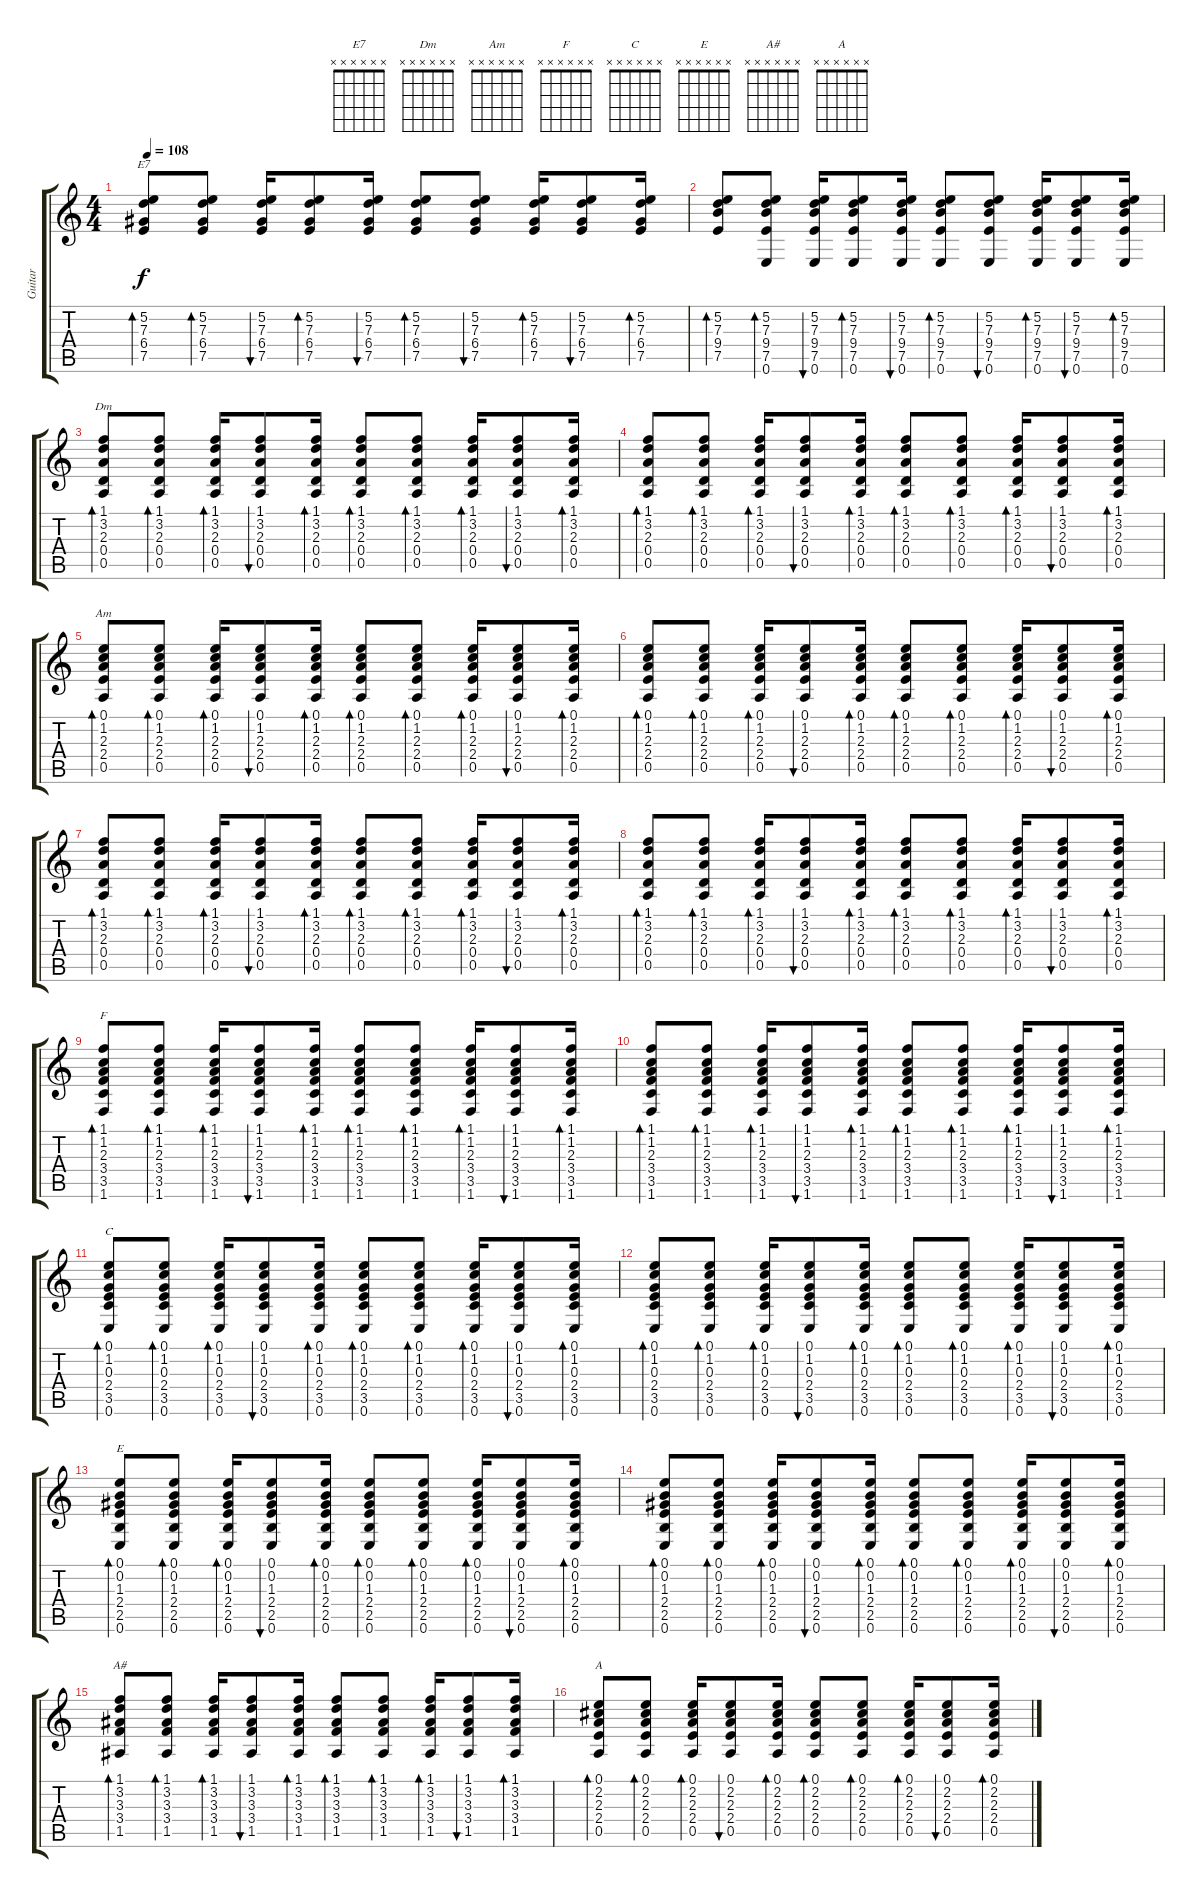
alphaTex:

\track ("Guitar" "Guitar") {instrument acousticguitarsteel}
\staff {score tabs}
\tuning (E4 B3 G3 D3 A2 E2) {hide}
\chord ("E7" x x x x x x)
\chord ("Dm" x x x x x x)
\chord ("Am" x x x x x x)
\chord ("F" x x x x x x)
\chord ("C" x x x x x x)
\chord ("E" x x x x x x)
\chord ("A#" x x x x x x)
\chord ("A" x x x x x x)
\ts (4 4)
\tempo 108
\clef g2
\ks c
(5.2 7.3 6.4 7.5).8{bd 120 ch "E7" dy f} (5.2 7.3 6.4 7.5).8{bd 60} (5.2 7.3 6.4 7.5).16{bu 60} (5.2 7.3 6.4 7.5).8{bd 60} (5.2 7.3 6.4 7.5).16{bu 60} (5.2 7.3 6.4 7.5).8{bd 60} (5.2 7.3 6.4 7.5).8{bu 60} (5.2 7.3 6.4 7.5).16{bd 60} (5.2 7.3 6.4 7.5).8{bu 60} (5.2 7.3 6.4 7.5).16{bd 60} |
(5.2 7.3 9.4 7.5).8{bd 120} (5.2 7.3 9.4 7.5 0.6).8{bd 60} (5.2 7.3 9.4 7.5 0.6).16{bu 60} (5.2 7.3 9.4 7.5 0.6).8{bd 60} (5.2 7.3 9.4 7.5 0.6).16{bu 60} (5.2 7.3 9.4 7.5 0.6).8{bd 60} (5.2 7.3 9.4 7.5 0.6).8{bu 60} (5.2 7.3 9.4 7.5 0.6).16{bd 60} (5.2 7.3 9.4 7.5 0.6).8{bu 60} (5.2 7.3 9.4 7.5 0.6).16{bd 60} |
(1.1 3.2 2.3 0.4 0.5).8{bd 60 ch "Dm"} (1.1 3.2 2.3 0.4 0.5).8{bd 60} (1.1 3.2 2.3 0.4 0.5).16{bd 60} (1.1 3.2 2.3 0.4 0.5).8{bu 60} (1.1 3.2 2.3 0.4 0.5).16{bd 60} (1.1 3.2 2.3 0.4 0.5).8{bd 60} (1.1 3.2 2.3 0.4 0.5).8{bd 60} (1.1 3.2 2.3 0.4 0.5).16{bd 60} (1.1 3.2 2.3 0.4 0.5).8{bu 60} (1.1 3.2 2.3 0.4 0.5).16{bd 60} |
(1.1 3.2 2.3 0.4 0.5).8{bd 60} (1.1 3.2 2.3 0.4 0.5).8{bd 60} (1.1 3.2 2.3 0.4 0.5).16{bd 60} (1.1 3.2 2.3 0.4 0.5).8{bu 60} (1.1 3.2 2.3 0.4 0.5).16{bd 60} (1.1 3.2 2.3 0.4 0.5).8{bd 60} (1.1 3.2 2.3 0.4 0.5).8{bd 60} (1.1 3.2 2.3 0.4 0.5).16{bd 60} (1.1 3.2 2.3 0.4 0.5).8{bu 60} (1.1 3.2 2.3 0.4 0.5).16{bd 60} |
(0.1 1.2 2.3 2.4 0.5).8{bd 60 ch "Am"} (0.1 1.2 2.3 2.4 0.5).8{bd 60} (0.1 1.2 2.3 2.4 0.5).16{bd 60} (0.1 1.2 2.3 2.4 0.5).8{bu 60} (0.1 1.2 2.3 2.4 0.5).16{bd 60} (0.1 1.2 2.3 2.4 0.5).8{bd 60} (0.1 1.2 2.3 2.4 0.5).8{bd 60} (0.1 1.2 2.3 2.4 0.5).16{bd 60} (0.1 1.2 2.3 2.4 0.5).8{bu 60} (0.1 1.2 2.3 2.4 0.5).16{bd 60} |
(0.1 1.2 2.3 2.4 0.5).8{bd 60} (0.1 1.2 2.3 2.4 0.5).8{bd 60} (0.1 1.2 2.3 2.4 0.5).16{bd 60} (0.1 1.2 2.3 2.4 0.5).8{bu 60} (0.1 1.2 2.3 2.4 0.5).16{bd 60} (0.1 1.2 2.3 2.4 0.5).8{bd 60} (0.1 1.2 2.3 2.4 0.5).8{bd 60} (0.1 1.2 2.3 2.4 0.5).16{bd 60} (0.1 1.2 2.3 2.4 0.5).8{bu 60} (0.1 1.2 2.3 2.4 0.5).16{bd 60} |
(1.1 3.2 2.3 0.4 0.5).8{bd 60} (1.1 3.2 2.3 0.4 0.5).8{bd 60} (1.1 3.2 2.3 0.4 0.5).16{bd 60} (1.1 3.2 2.3 0.4 0.5).8{bu 60} (1.1 3.2 2.3 0.4 0.5).16{bd 60} (1.1 3.2 2.3 0.4 0.5).8{bd 60} (1.1 3.2 2.3 0.4 0.5).8{bd 60} (1.1 3.2 2.3 0.4 0.5).16{bd 60} (1.1 3.2 2.3 0.4 0.5).8{bu 60} (1.1 3.2 2.3 0.4 0.5).16{bd 60} |
(1.1 3.2 2.3 0.4 0.5).8{bd 60} (1.1 3.2 2.3 0.4 0.5).8{bd 60} (1.1 3.2 2.3 0.4 0.5).16{bd 60} (1.1 3.2 2.3 0.4 0.5).8{bu 60} (1.1 3.2 2.3 0.4 0.5).16{bd 60} (1.1 3.2 2.3 0.4 0.5).8{bd 60} (1.1 3.2 2.3 0.4 0.5).8{bd 60} (1.1 3.2 2.3 0.4 0.5).16{bd 60} (1.1 3.2 2.3 0.4 0.5).8{bu 60} (1.1 3.2 2.3 0.4 0.5).16{bd 60} |
(1.1 1.2 2.3 3.4 3.5 1.6).8{bd 60 ch "F"} (1.1 1.2 2.3 3.4 3.5 1.6).8{bd 60} (1.1 1.2 2.3 3.4 3.5 1.6).16{bd 60} (1.1 1.2 2.3 3.4 3.5 1.6).8{bu 60} (1.1 1.2 2.3 3.4 3.5 1.6).16{bd 60} (1.1 1.2 2.3 3.4 3.5 1.6).8{bd 60} (1.1 1.2 2.3 3.4 3.5 1.6).8{bd 60} (1.1 1.2 2.3 3.4 3.5 1.6).16{bd 60} (1.1 1.2 2.3 3.4 3.5 1.6).8{bu 60} (1.1 1.2 2.3 3.4 3.5 1.6).16{bd 60} |
(1.1 1.2 2.3 3.4 3.5 1.6).8{bd 60} (1.1 1.2 2.3 3.4 3.5 1.6).8{bd 60} (1.1 1.2 2.3 3.4 3.5 1.6).16{bd 60} (1.1 1.2 2.3 3.4 3.5 1.6).8{bu 60} (1.1 1.2 2.3 3.4 3.5 1.6).16{bd 60} (1.1 1.2 2.3 3.4 3.5 1.6).8{bd 60} (1.1 1.2 2.3 3.4 3.5 1.6).8{bd 60} (1.1 1.2 2.3 3.4 3.5 1.6).16{bd 60} (1.1 1.2 2.3 3.4 3.5 1.6).8{bu 60} (1.1 1.2 2.3 3.4 3.5 1.6).16{bd 60} |
(0.1 1.2 0.3 2.4 3.5 0.6).8{bd 60 ch "C"} (0.1 1.2 0.3 2.4 3.5 0.6).8{bd 60} (0.1 1.2 0.3 2.4 3.5 0.6).16{bd 60} (0.1 1.2 0.3 2.4 3.5 0.6).8{bu 60} (0.1 1.2 0.3 2.4 3.5 0.6).16{bd 60} (0.1 1.2 0.3 2.4 3.5 0.6).8{bd 60} (0.1 1.2 0.3 2.4 3.5 0.6).8{bd 60} (0.1 1.2 0.3 2.4 3.5 0.6).16{bd 60} (0.1 1.2 0.3 2.4 3.5 0.6).8{bu 60} (0.1 1.2 0.3 2.4 3.5 0.6).16{bd 60} |
(0.1 1.2 0.3 2.4 3.5 0.6).8{bd 60} (0.1 1.2 0.3 2.4 3.5 0.6).8{bd 60} (0.1 1.2 0.3 2.4 3.5 0.6).16{bd 60} (0.1 1.2 0.3 2.4 3.5 0.6).8{bu 60} (0.1 1.2 0.3 2.4 3.5 0.6).16{bd 60} (0.1 1.2 0.3 2.4 3.5 0.6).8{bd 60} (0.1 1.2 0.3 2.4 3.5 0.6).8{bd 60} (0.1 1.2 0.3 2.4 3.5 0.6).16{bd 60} (0.1 1.2 0.3 2.4 3.5 0.6).8{bu 60} (0.1 1.2 0.3 2.4 3.5 0.6).16{bd 60} |
(0.1 0.2 1.3 2.4 2.5 0.6).8{bd 60 ch "E"} (0.1 0.2 1.3 2.4 2.5 0.6).8{bd 60} (0.1 0.2 1.3 2.4 2.5 0.6).16{bd 60} (0.1 0.2 1.3 2.4 2.5 0.6).8{bu 60} (0.1 0.2 1.3 2.4 2.5 0.6).16{bd 60} (0.1 0.2 1.3 2.4 2.5 0.6).8{bd 60} (0.1 0.2 1.3 2.4 2.5 0.6).8{bd 60} (0.1 0.2 1.3 2.4 2.5 0.6).16{bd 60} (0.1 0.2 1.3 2.4 2.5 0.6).8{bu 60} (0.1 0.2 1.3 2.4 2.5 0.6).16{bd 60} |
(0.1 0.2 1.3 2.4 2.5 0.6).8{bd 60} (0.1 0.2 1.3 2.4 2.5 0.6).8{bd 60} (0.1 0.2 1.3 2.4 2.5 0.6).16{bd 60} (0.1 0.2 1.3 2.4 2.5 0.6).8{bu 60} (0.1 0.2 1.3 2.4 2.5 0.6).16{bd 60} (0.1 0.2 1.3 2.4 2.5 0.6).8{bd 60} (0.1 0.2 1.3 2.4 2.5 0.6).8{bd 60} (0.1 0.2 1.3 2.4 2.5 0.6).16{bd 60} (0.1 0.2 1.3 2.4 2.5 0.6).8{bu 60} (0.1 0.2 1.3 2.4 2.5 0.6).16{bd 60} |
(1.1 3.2 3.3 3.4 1.5).8{bd 60 ch "A#"} (1.1 3.2 3.3 3.4 1.5).8{bd 60} (1.1 3.2 3.3 3.4 1.5).16{bd 60} (1.1 3.2 3.3 3.4 1.5).8{bu 60} (1.1 3.2 3.3 3.4 1.5).16{bd 60} (1.1 3.2 3.3 3.4 1.5).8{bd 60} (1.1 3.2 3.3 3.4 1.5).8{bd 60} (1.1 3.2 3.3 3.4 1.5).16{bd 60} (1.1 3.2 3.3 3.4 1.5).8{bu 60} (1.1 3.2 3.3 3.4 1.5).16{bd 60} |
(0.1 2.2 2.3 2.4 0.5).8{bd 60 ch "A"} (0.1 2.2 2.3 2.4 0.5).8{bd 60} (0.1 2.2 2.3 2.4 0.5).16{bd 60} (0.1 2.2 2.3 2.4 0.5).8{bu 60} (0.1 2.2 2.3 2.4 0.5).16{bd 60} (0.1 2.2 2.3 2.4 0.5).8{bd 60} (0.1 2.2 2.3 2.4 0.5).8{bd 60} (0.1 2.2 2.3 2.4 0.5).16{bd 60} (0.1 2.2 2.3 2.4 0.5).8{bu 60} (0.1 2.2 2.3 2.4 0.5).16{bd 60}
